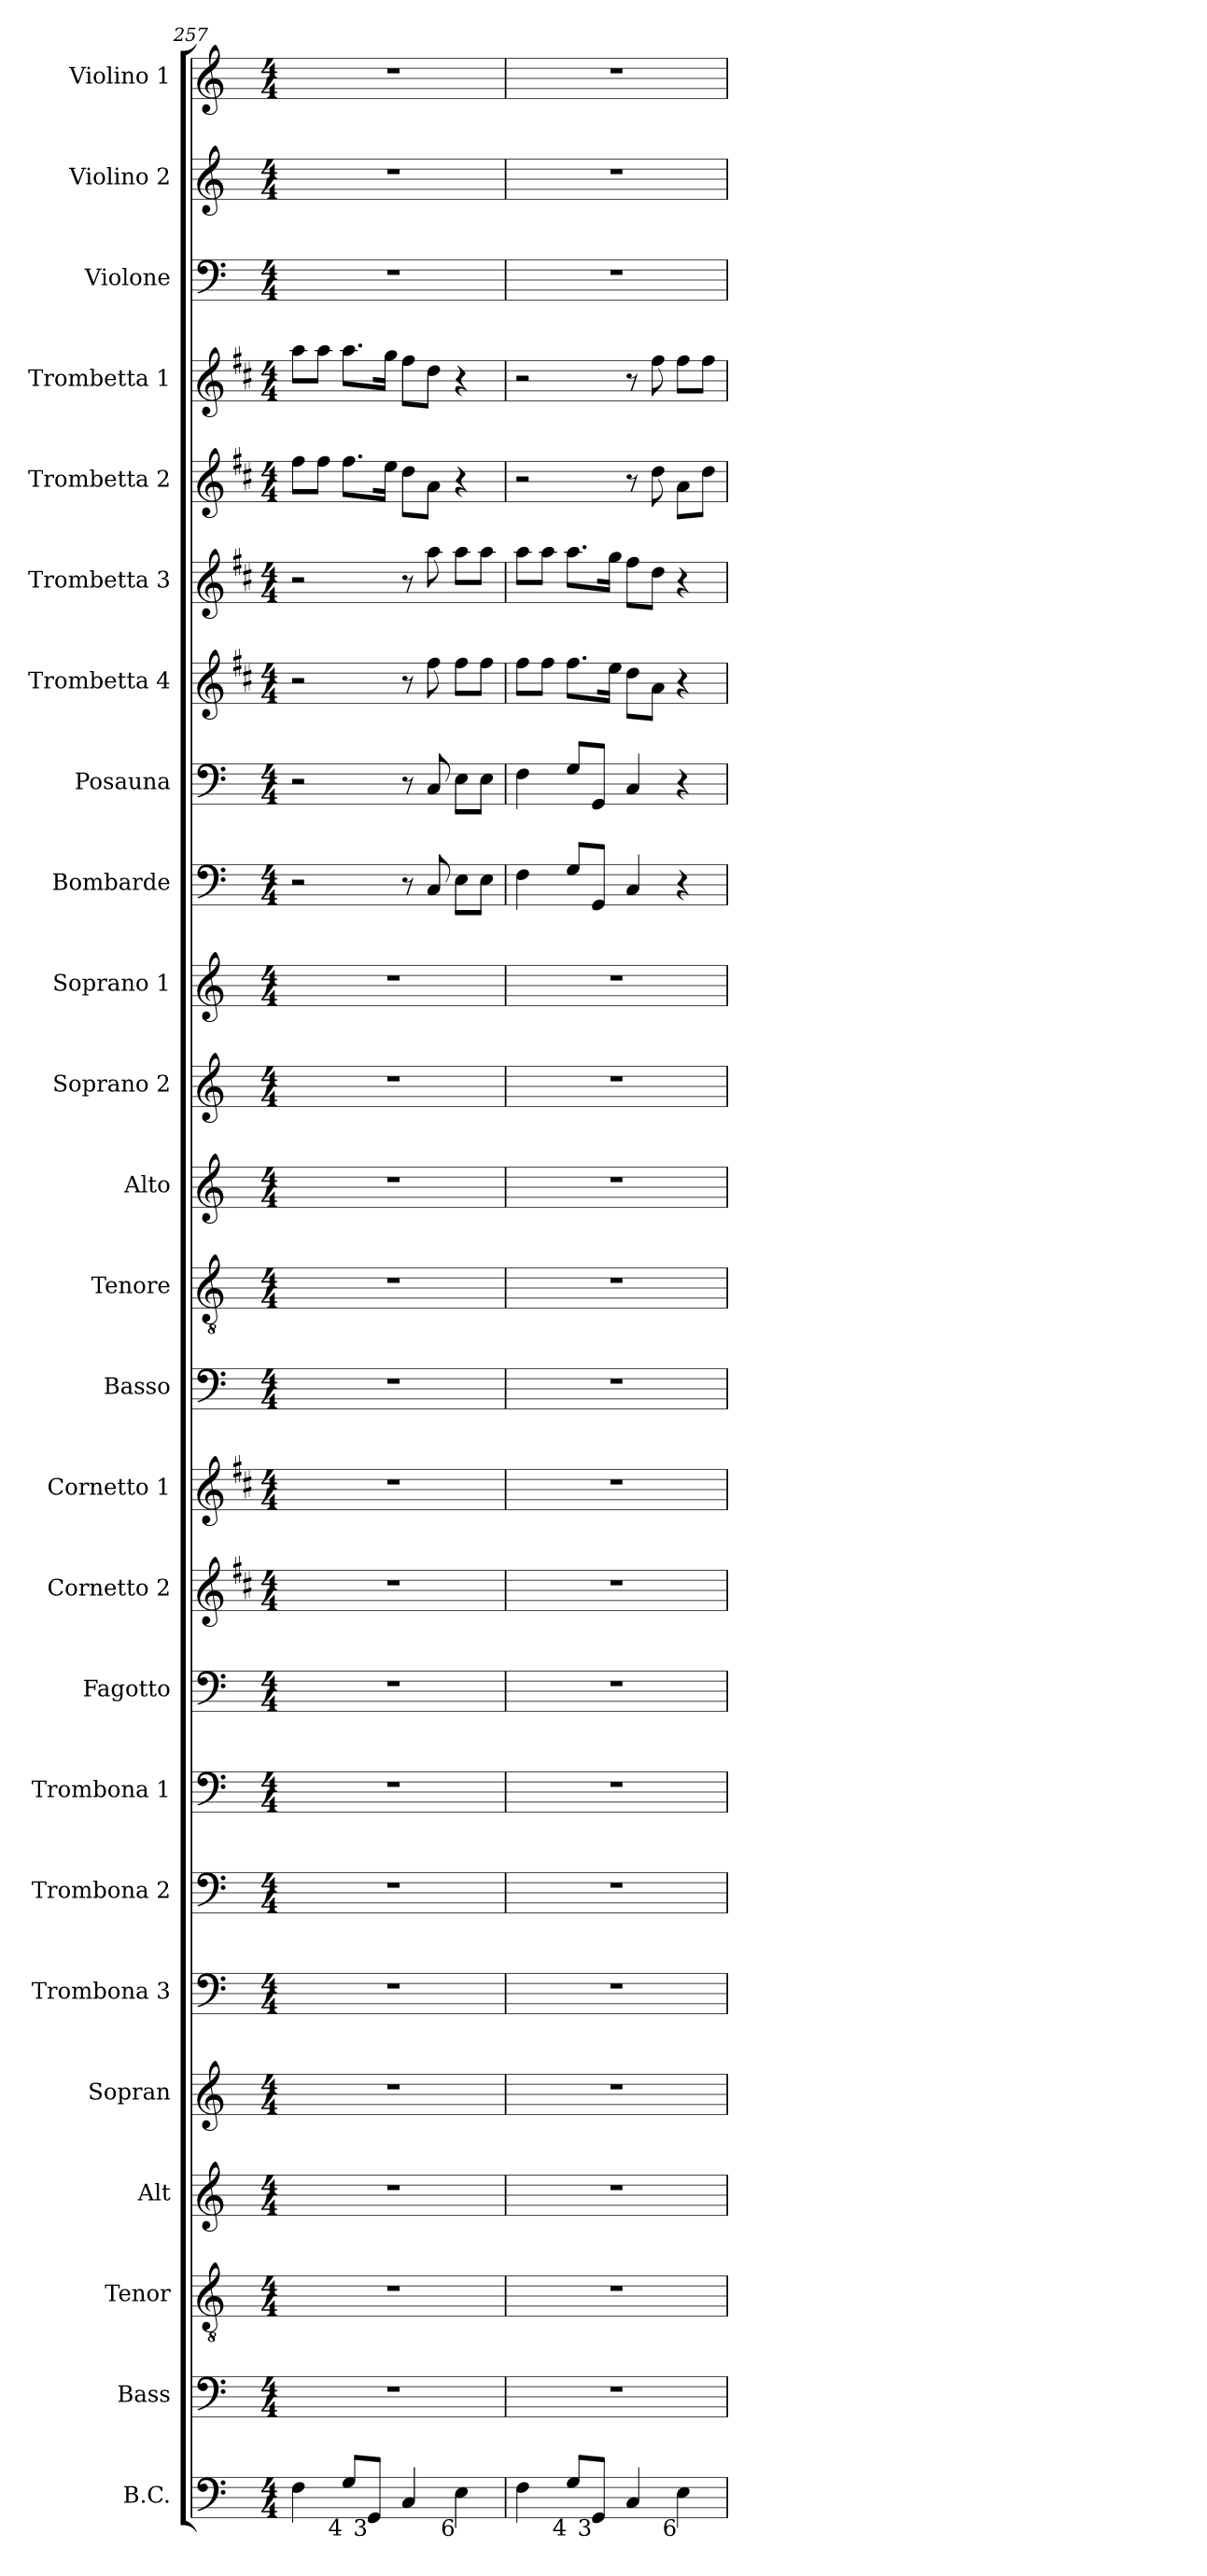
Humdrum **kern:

**kern	**kern	**kern	**kern	**kern	**kern	**kern	**kern	**kern	**kern	**kern	**kern	**kern	**kern	**kern	**kern	**kern	**kern	**kern	**kern	**kern	**kern	**kern	**kern	**kern
*part25	*part24	*part23	*part22	*part21	*part20	*part19	*part18	*part17	*part16	*part15	*part14	*part13	*part12	*part11	*part10	*part9	*part8	*part7	*part6	*part5	*part4	*part3	*part2	*part1
*staff25	*staff24	*staff23	*staff22	*staff21	*staff20	*staff19	*staff18	*staff17	*staff16	*staff15	*staff14	*staff13	*staff12	*staff11	*staff10	*staff9	*staff8	*staff7	*staff6	*staff5	*staff4	*staff3	*staff2	*staff1
*I"B.C.	*I"Bass	*I"Tenor	*I"Alt	*I"Sopran	*I"Trombona 3	*I"Trombona 2	*I"Trombona 1	*I"Fagotto	*I"Cornetto 2	*I"Cornetto 1	*I"Basso	*I"Tenore	*I"Alto	*I"Soprano 2	*I"Soprano 1	*I"Bombarde	*I"Posauna	*I"Trombetta 4	*I"Trombetta 3	*I"Trombetta 2	*I"Trombetta 1	*I"Violone	*I"Violino 2	*I"Violino 1
*I'B.C.	*I'B.	*I'T.	*I'A.	*I'S.	*I'Tbn. 2	*I'Tbn. 2	*I'Tbn. 1	*I'Fag.	*I'Cor. 2	*I'Cor. 1	*I'B.	*I'T.	*I'A.	*I'S.	*I'S.	*	*	*	*	*	*	*	*I'Vl. 2	*I'Vl. 1
*clefF4	*clefF4	*clefGv2	*clefG2	*clefG2	*clefF4	*clefF4	*clefF4	*clefF4	*clefG2	*clefG2	*clefF4	*clefGv2	*clefG2	*clefG2	*clefG2	*clefF4	*clefF4	*clefG2	*clefG2	*clefG2	*clefG2	*clefF4	*clefG2	*clefG2
*	*	*ITrd7c12	*	*	*	*	*	*	*ITrd1c2	*ITrd1c2	*	*ITrd7c12	*	*	*	*	*	*ITrd1c2	*ITrd1c2	*ITrd1c2	*ITrd1c2	*	*	*
*k[]	*k[]	*k[]	*k[]	*k[]	*k[]	*k[]	*k[]	*k[]	*k[]	*k[]	*k[]	*k[]	*k[]	*k[]	*k[]	*k[]	*k[]	*k[]	*k[]	*k[]	*k[]	*k[]	*k[]	*k[]
*C:	*C:	*C:	*C:	*C:	*C:	*C:	*C:	*C:	*C:	*C:	*C:	*C:	*C:	*C:	*C:	*C:	*C:	*C:	*C:	*C:	*C:	*C:	*C:	*C:
*M4/4	*M4/4	*M4/4	*M4/4	*M4/4	*M4/4	*M4/4	*M4/4	*M4/4	*M4/4	*M4/4	*M4/4	*M4/4	*M4/4	*M4/4	*M4/4	*M4/4	*M4/4	*M4/4	*M4/4	*M4/4	*M4/4	*M4/4	*M4/4	*M4/4
=257	=257	=257	=257	=257	=257	=257	=257	=257	=257	=257	=257	=257	=257	=257	=257	=257	=257	=257	=257	=257	=257	=257	=257	=257
4Fi\	1r	1r	1r	1r	1r	1r	1r	1r	1r	1r	1r	1r	1r	1r	1r	2r	2r	2r	2r	8eei\L	8ggi\L	1r	1r	1r
.	.	.	.	.	.	.	.	.	.	.	.	.	.	.	.	.	.	.	.	8eei\J	8ggi\J	.	.	.
!LO:TX:b:rj:t=4	!	!	!	!	!	!	!	!	!	!	!	!	!	!	!	!	!	!	!	!	!	!	!	!
8Gi/L	.	.	.	.	.	.	.	.	.	.	.	.	.	.	.	.	.	.	.	8.eei\L	8.ggi\L	.	.	.
!LO:TX:b:rj:t=3	!	!	!	!	!	!	!	!	!	!	!	!	!	!	!	!	!	!	!	!	!	!	!	!
8GGi/J	.	.	.	.	.	.	.	.	.	.	.	.	.	.	.	.	.	.	.	.	.	.	.	.
.	.	.	.	.	.	.	.	.	.	.	.	.	.	.	.	.	.	.	.	16ddi\Jk	16ffi\Jk	.	.	.
4Ci/	.	.	.	.	.	.	.	.	.	.	.	.	.	.	.	8r	8r	8r	8r	8cci\L	8eei\L	.	.	.
.	.	.	.	.	.	.	.	.	.	.	.	.	.	.	.	8Ci/	8Ci/	8eei\	8ggi\	8gi\J	8cci\J	.	.	.
!LO:TX:b:rj:t=6	!	!	!	!	!	!	!	!	!	!	!	!	!	!	!	!	!	!	!	!	!	!	!	!
4Ei\	.	.	.	.	.	.	.	.	.	.	.	.	.	.	.	8Ei\L	8Ei\L	8eei\L	8ggi\L	4r	4r	.	.	.
.	.	.	.	.	.	.	.	.	.	.	.	.	.	.	.	8Ei\J	8Ei\J	8eei\J	8ggi\J	.	.	.	.	.
=258	=258	=258	=258	=258	=258	=258	=258	=258	=258	=258	=258	=258	=258	=258	=258	=258	=258	=258	=258	=258	=258	=258	=258	=258
4Fi\	1r	1r	1r	1r	1r	1r	1r	1r	1r	1r	1r	1r	1r	1r	1r	4Fi\	4Fi\	8eei\L	8ggi\L	2r	2r	1r	1r	1r
.	.	.	.	.	.	.	.	.	.	.	.	.	.	.	.	.	.	8eei\J	8ggi\J	.	.	.	.	.
!LO:TX:b:rj:t=4	!	!	!	!	!	!	!	!	!	!	!	!	!	!	!	!	!	!	!	!	!	!	!	!
8Gi/L	.	.	.	.	.	.	.	.	.	.	.	.	.	.	.	8Gi/L	8Gi/L	8.eei\L	8.ggi\L	.	.	.	.	.
!LO:TX:b:rj:t=3	!	!	!	!	!	!	!	!	!	!	!	!	!	!	!	!	!	!	!	!	!	!	!	!
8GGi/J	.	.	.	.	.	.	.	.	.	.	.	.	.	.	.	8GGi/J	8GGi/J	.	.	.	.	.	.	.
.	.	.	.	.	.	.	.	.	.	.	.	.	.	.	.	.	.	16ddi\Jk	16ffi\Jk	.	.	.	.	.
4Ci/	.	.	.	.	.	.	.	.	.	.	.	.	.	.	.	4Ci/	4Ci/	8cci\L	8eei\L	8r	8r	.	.	.
.	.	.	.	.	.	.	.	.	.	.	.	.	.	.	.	.	.	8gi\J	8cci\J	8cci\	8eei\	.	.	.
!LO:TX:b:rj:t=6	!	!	!	!	!	!	!	!	!	!	!	!	!	!	!	!	!	!	!	!	!	!	!	!
4Ei\	.	.	.	.	.	.	.	.	.	.	.	.	.	.	.	4r	4r	4r	4r	8gi\L	8eei\L	.	.	.
.	.	.	.	.	.	.	.	.	.	.	.	.	.	.	.	.	.	.	.	8cci\J	8eei\J	.	.	.
=	=	=	=	=	=	=	=	=	=	=	=	=	=	=	=	=	=	=	=	=	=	=	=	=
*-	*-	*-	*-	*-	*-	*-	*-	*-	*-	*-	*-	*-	*-	*-	*-	*-	*-	*-	*-	*-	*-	*-	*-	*-
